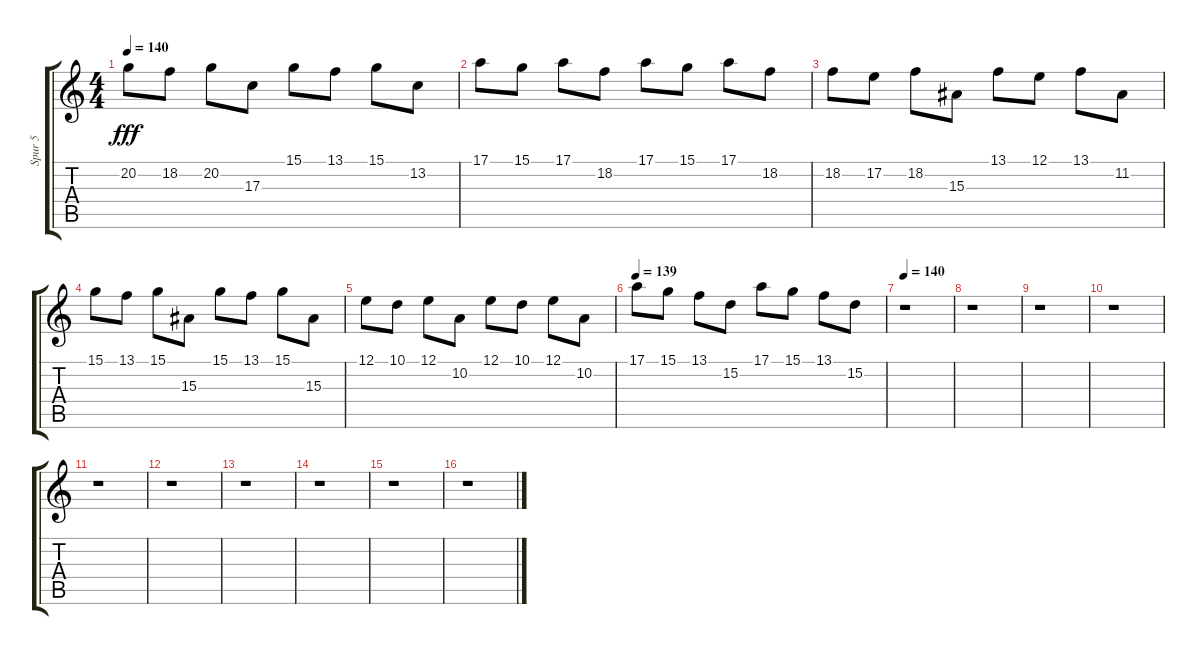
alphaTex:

\track ("Spur 5" "Spur 5") {instrument lead1square}
\staff {score tabs}
\tuning (E4 B3 G3 D3 A2 E2) {hide}
\ts (4 4)
\tempo 140
\clef g2
\ks c
20.2.8{dy fff} 18.2.8 20.2.8 17.3.8 15.1.8 13.1.8 15.1.8 13.2.8 |
17.1.8 15.1.8 17.1.8 18.2.8 17.1.8 15.1.8 17.1.8 18.2.8 |
18.2.8 17.2.8 18.2.8 15.3.8 13.1.8 12.1.8 13.1.8 11.2.8 |
15.1.8 13.1.8 15.1.8 15.3.8 15.1.8 13.1.8 15.1.8 15.3.8 |
12.1.8 10.1.8 12.1.8 10.2.8 12.1.8 10.1.8 12.1.8 10.2.8 |
\tempo 139
17.1.8 15.1.8 13.1.8 15.2.8 17.1.8 15.1.8 13.1.8 15.2.8 |
\tempo 140
r.1 |
r.1 |
r.1 |
r.1 |
r.1 |
r.1 |
r.1 |
r.1 |
r.1 |
r.1
